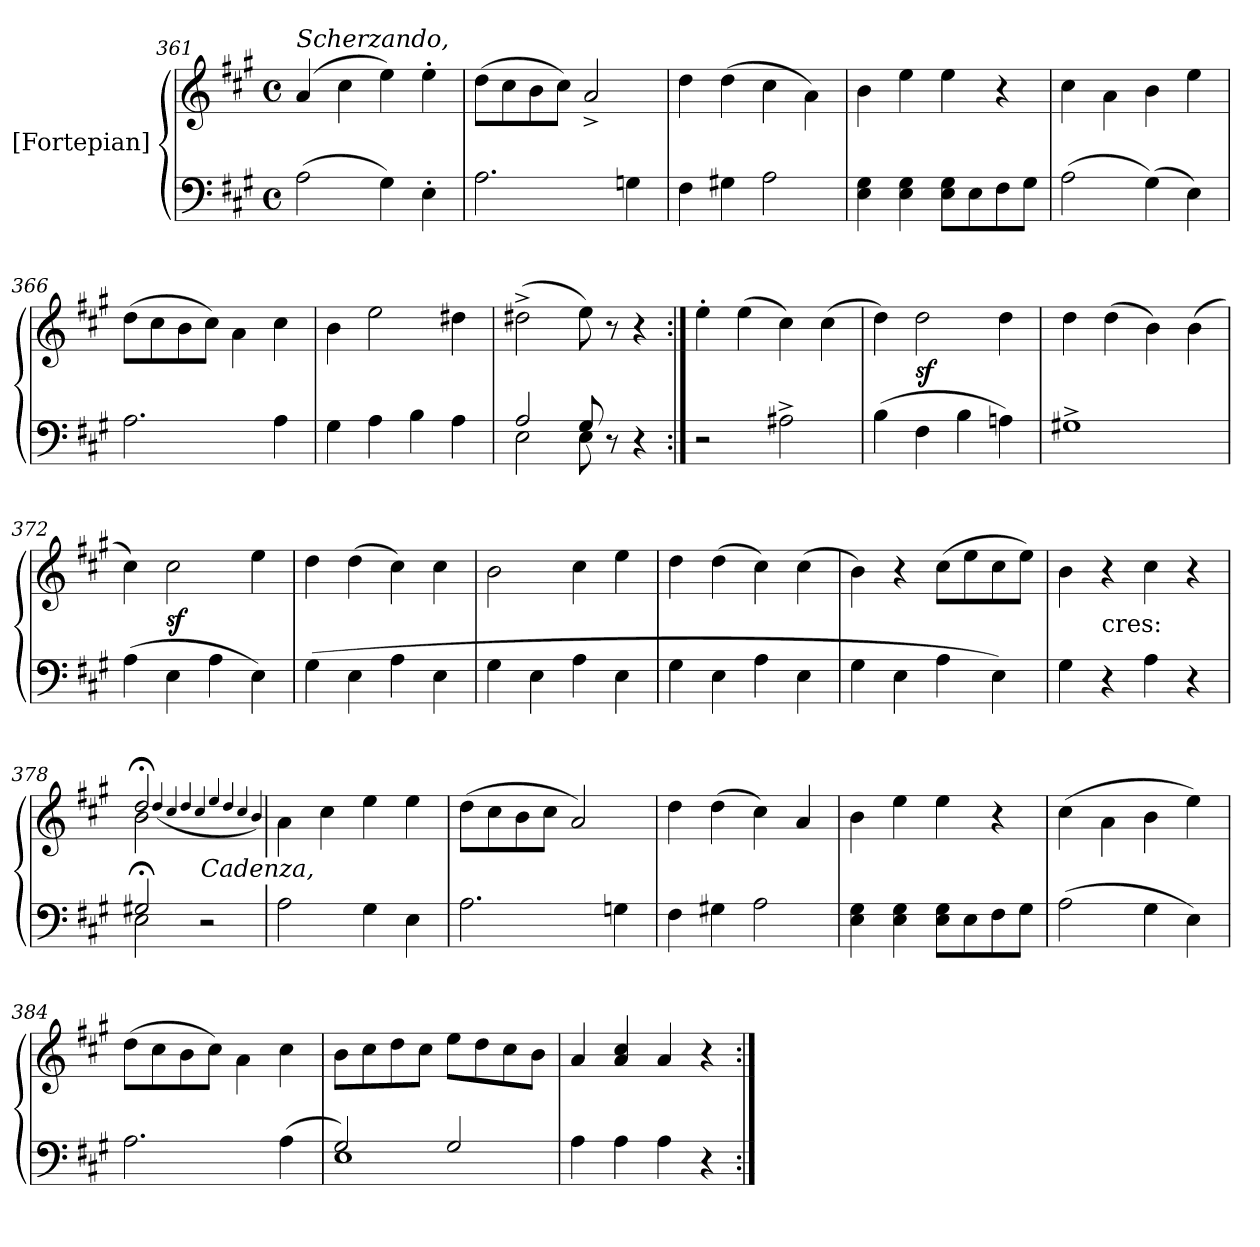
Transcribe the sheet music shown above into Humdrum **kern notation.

**kern	**kern	**dynam
*part1	*part1	*part1
*staff2	*staff1	*staff1/2
*I"[Fortepian]	*	*
*clefF4	*clefG2	*
*k[f#c#g#]	*k[f#c#g#]	*
*M4/4	*M4/4	*
*met(c)	*met(c)	*
=361	=361	=361
!	!LO:TX:a:i:t=Scherzando,	!
(2A\	(4a/	.
.	4cc#\	.
4G#\)	4ee\)	.
4E'\	4ee'\	.
=362	=362	=362
2.A\	(8dd\L	.
.	8cc#\	.
.	8b\	.
.	8cc#\J)	.
.	2a^/	.
4Gn\	.	.
=363	=363	=363
4F#\	4dd\	.
4G#X\	(4dd\	.
2A\	4cc#\	.
.	4a\)	.
=364	=364	=364
4E\ 4G#\	4b\	.
4E\ 4G#\	4ee\	.
8E\ 8G#\L	4ee\	.
8E\	.	.
8F#\	4r	.
8G#\J	.	.
=365	=365	=365
(2A\	4cc#\	.
.	4a\	.
(4G#\)	4b\	.
4E\)	4ee\	.
=366	=366	=366
2.A\	(8dd\L	.
.	8cc#\	.
.	8b\	.
.	8cc#\J)	.
.	4a\	.
4A\	4cc#\	.
=367	=367	=367
4G#\	4b\	.
4A\	2ee\	.
4B\	.	.
4A\	4dd#X\	.
=368	=368	=368
*^	*	*
2A/	2E\	(2dd#X^<\	.
8G#/	8E\	8ee\)	.
8r	8ryy	8r	.
4r	4ryy	4r	.
*v	*v	*	*
=369:|!	=369:|!	=369:|!
2r	4ee'\	.
.	(4ee\	.
2A#X^<\	4cc#\)	.
.	(4cc#\	.
=370	=370	=370
(4B\	4dd\)	.
4F#\	2dd\	sf
4B\	.	.
4An\)	4dd\	.
=371	=371	=371
1G#X^<	4dd\	.
.	(4dd\	.
.	4b\)	.
.	(4b\	.
=372	=372	=372
(4A\	4cc#\)	.
4E\	2cc#\	sf
4A\	.	.
4E\)	4ee\	.
=373	=373	=373
(4G#\	4dd\	.
4E\	(4dd\	.
4A\	4cc#\)	.
4E\	4cc#\	.
=374	=374	=374
4G#\	2b\	.
4E\	.	.
4A\	4cc#\	.
4E\	4ee\	.
=375	=375	=375
4G#\	4dd\	.
4E\	(4dd\	.
4A\	4cc#\)	.
4E\	(4cc#\	.
=376	=376	=376
4G#\	4b\)	.
4E\	4r	.
4A\	(8cc#\L	.
.	8ee\	.
4E\)	8cc#\	.
.	8ee\J)	.
=377	=377	=377
4G#\	4b\	.
!	!LO:TX:c:t=cres&colon;	!
4r	4r	.
4A\	4cc#\	.
4r	4r	.
=378	=378	=378
*^	*^	*
2G#X;</	2E\	2dd;</	2b\	.
!	!	!LO:TX:b:i:t=Cadenza,	!	!
2r	2ryy	2ryy	2ryy	.
*v	*v	*	*	*
*	*v	*v	*
.	(>4qqdd/	.
.	4qqcc#/	.
.	4qqdd/	.
.	4qqcc#/	.
.	4qqee/	.
.	4qqdd/	.
.	4qqcc#/	.
.	4qqb/)	.
=379	=379	=379
2A\	4a\	.
.	4cc#\	.
4G#\	4ee\	.
4E\	4ee\	.
=380	=380	=380
2.A\	(8dd\L	.
.	8cc#\	.
.	8b\	.
.	8cc#\J	.
.	2a/)	.
4Gn\	.	.
=381	=381	=381
4F#\	4dd\	.
4G#X\	(4dd\	.
2A\	4cc#\)	.
.	4a/	.
=382	=382	=382
4E\ 4G#\	4b\	.
4E\ 4G#\	4ee\	.
8E\ 8G#\L	4ee\	.
8E\	.	.
8F#\	4r	.
8G#\J	.	.
=383	=383	=383
(2A\	(4cc#\	.
.	4a\	.
4G#\	4b\	.
4E\)	4ee\)	.
=384	=384	=384
2.A\	(8dd\L	.
.	8cc#\	.
.	8b\	.
.	8cc#\J)	.
.	4a\	.
(4A\	4cc#\	.
=385	=385	=385
*^	*	*
2G#/)	1E	8b\L	.
.	.	8cc#\	.
.	.	8dd\	.
.	.	8cc#\J	.
2G#/	.	8ee\L	.
.	.	8dd\	.
.	.	8cc#\	.
.	.	8b\J	.
*v	*v	*	*
=386	=386	=386
4A\	4a/	.
4A\	4a/ 4cc#/	.
4A\	4a/	.
4r	4r	.
=:|!	=:|!	=:|!
*-	*-	*-
